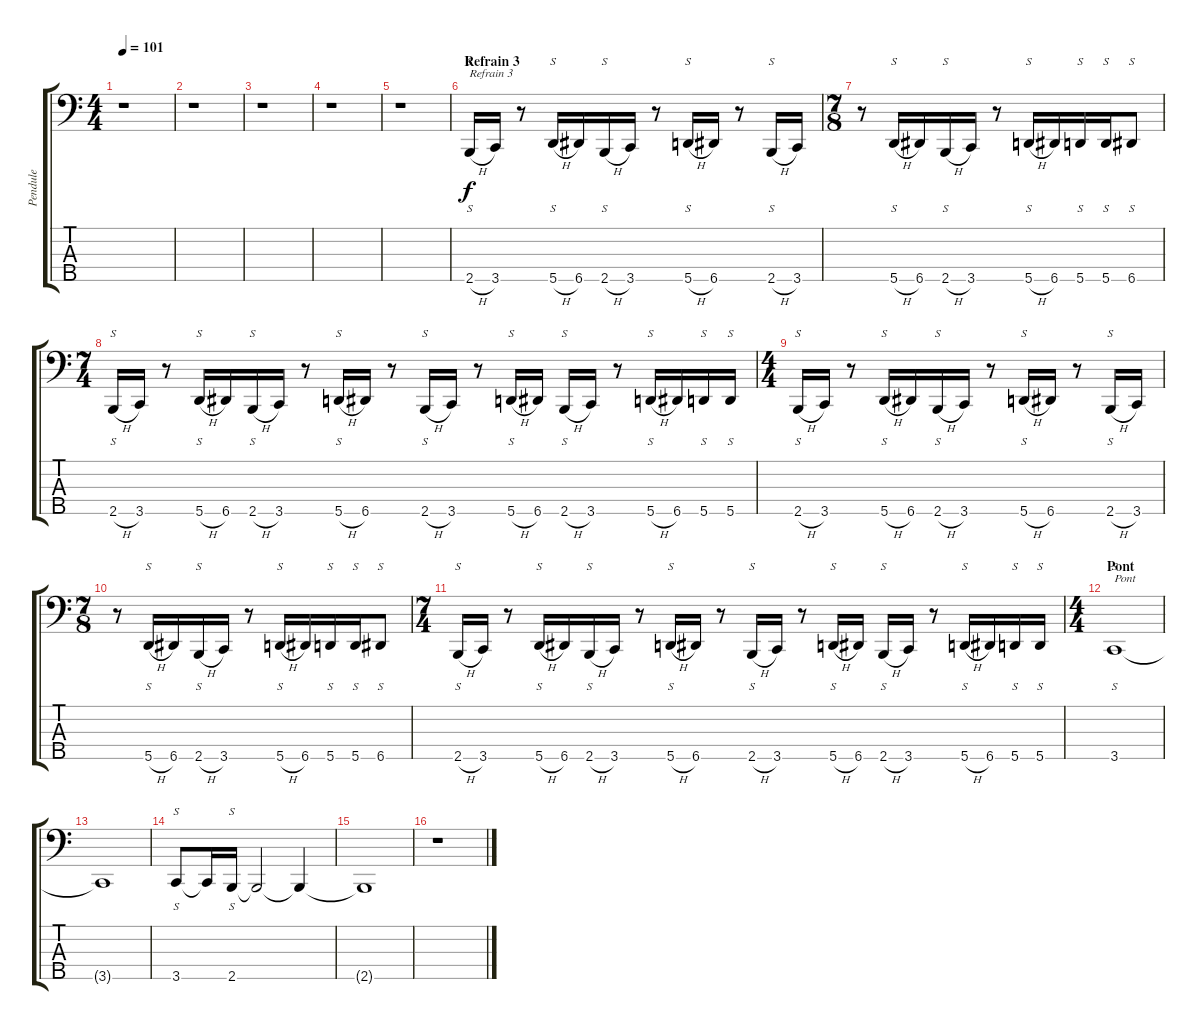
\track ("Pendule" "Pendule") {instrument slapbass2}
\staff {score tabs}
\tuning (G2 D2 A1 E1 A0) {hide}
\ts (4 4)
\tempo 101
\clef f4
\ks c
r.1{dy f} |
r.1 |
r.1 |
r.1 |
r.1 |
\section ("" "Refrain 3")
2.5{h}.16{s txt "Refrain 3"} 3.5.16 r.8 5.5{h}.16{s} 6.5.16 2.5{h}.16{s} 3.5.16 r.8 5.5{h}.16{s} 6.5.16 r.8 2.5{h}.16{s} 3.5.16 |
\ts (7 8)
r.8 5.5{h}.16{s} 6.5.16 2.5{h}.16{s} 3.5.16 r.8 5.5{h}.16{s} 6.5.16 5.5.16{s} 5.5.16{s} 6.5.8{s} |
\ts (7 4)
2.5{h}.16{s} 3.5.16 r.8 5.5{h}.16{s} 6.5.16 2.5{h}.16{s} 3.5.16 r.8 5.5{h}.16{s} 6.5.16 r.8 2.5{h}.16{s} 3.5.16 r.8 5.5{h}.16{s} 6.5.16 2.5{h}.16{s} 3.5.16 r.8 5.5{h}.16{s} 6.5.16 5.5.16{s} 5.5.16{s} |
\ts (4 4)
2.5{h}.16{s} 3.5.16 r.8 5.5{h}.16{s} 6.5.16 2.5{h}.16{s} 3.5.16 r.8 5.5{h}.16{s} 6.5.16 r.8 2.5{h}.16{s} 3.5.16 |
\ts (7 8)
r.8 5.5{h}.16{s} 6.5.16 2.5{h}.16{s} 3.5.16 r.8 5.5{h}.16{s} 6.5.16 5.5.16{s} 5.5.16{s} 6.5.8{s} |
\ts (7 4)
2.5{h}.16{s} 3.5.16 r.8 5.5{h}.16{s} 6.5.16 2.5{h}.16{s} 3.5.16 r.8 5.5{h}.16{s} 6.5.16 r.8 2.5{h}.16{s} 3.5.16 r.8 5.5{h}.16{s} 6.5.16 2.5{h}.16{s} 3.5.16 r.8 5.5{h}.16{s} 6.5.16 5.5.16{s} 5.5.16{s} |
\ts (4 4)
\section ("" "Pont ")
3.5.1{s txt "Pont"} |
3.5{t}.1 |
3.5.8{s} 3.5{t}.16 2.5.16{s} 2.5{t}.2 2.5{t}.4 |
2.5{t}.1 |
r.1
